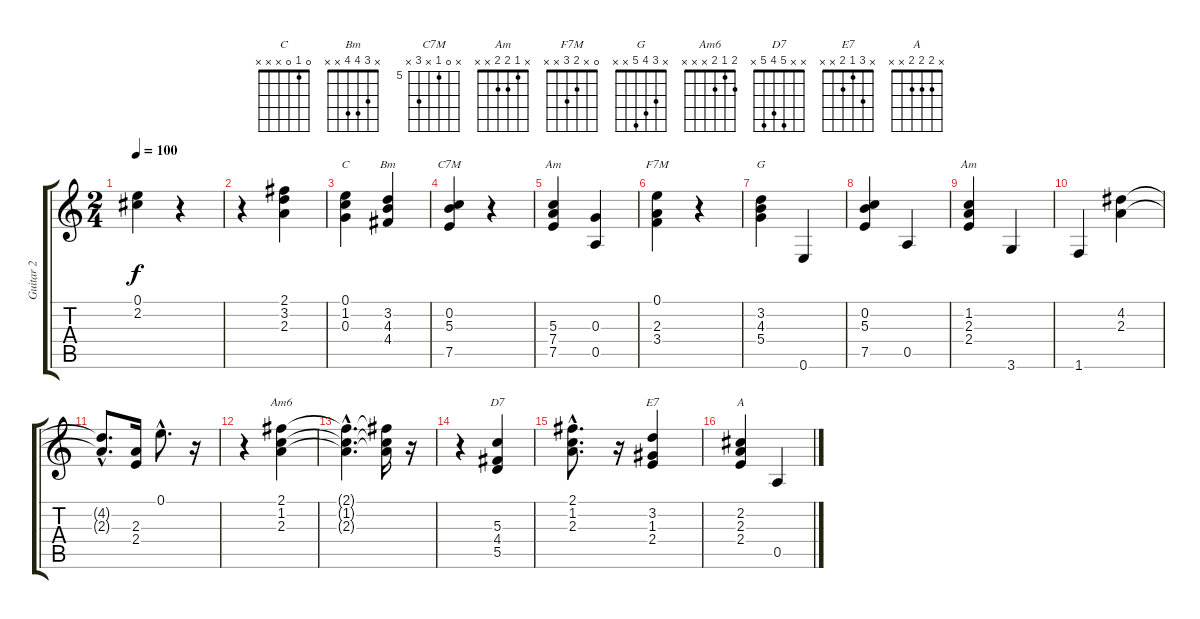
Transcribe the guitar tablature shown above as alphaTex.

\track ("Guitar 2" "Guitar 2") {instrument acousticguitarnylon}
\staff {score tabs}
\tuning (E4 B3 G3 D3 A2 E2) {hide}
\chord ("C" 0 1 0 x x x)
\chord ("Bm" x 3 4 4 x x)
\chord ("C7M" x 0 5 x 7 x) {firstfret 5}
\chord ("Am" x x 5 7 7 x) {firstfret 5}
\chord ("F7M" 0 x 2 3 x x)
\chord ("G" x 3 4 5 x x)
\chord ("Am" x 1 2 2 x x)
\chord ("Am6" 2 1 2 x x x)
\chord ("D7" x x 5 4 5 x)
\chord ("E7" x 3 1 2 x x)
\chord ("A" x 2 2 2 x x)
\ts (2 4)
\tempo 100
\clef g2
\ks c
(0.1 2.2).4{dy f} r.4 |
r.4 (2.1 3.2 2.3).4 |
(0.1 1.2 0.3).4{ch "C"} (3.2 4.3 4.4).4{ch "Bm"} |
(0.2 5.3 7.5).4{ch "C7M"} r.4 |
(5.3 7.4 7.5).4{ch "Am"} (0.3 0.5).4 |
(0.1 2.3 3.4).4{ch "F7M"} r.4 |
(3.2 4.3 5.4).4{ch "G"} 0.6.4 |
(0.2 5.3 7.5).4 0.5.4 |
(1.2 2.3 2.4).4{ch "Am"} 3.6.4 |
1.6.4 (4.2 2.3).4 |
(4.2{hac t} 2.3{hac t}).8{d} (2.3 2.4).16 0.1{hac}.8{d} r.16 |
r.4 (2.1 1.2 2.3).4{ch "Am6"} |
(2.1{hac t} 1.2{hac t} 2.3{hac t}).4{d} (2.1{t} 1.2{t} 2.3{t}).16 r.16 |
r.4 (5.3 4.4 5.5).4{ch "D7"} |
(2.1{hac} 1.2{hac} 2.3{hac}).8{d} r.16 (3.2 1.3 2.4).4{ch "E7"} |
(2.2 2.3 2.4).4{ch "A"} 0.5.4
